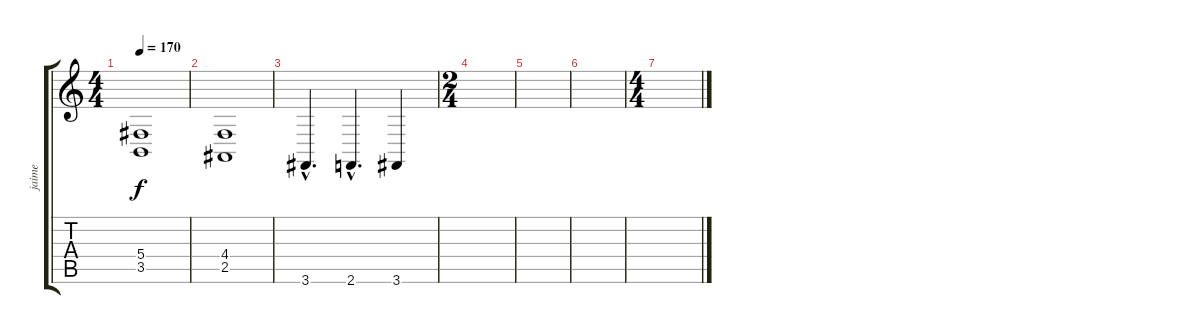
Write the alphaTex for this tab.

\track ("jaime" "jaime") {instrument stringensemble1}
\staff {score tabs}
\tuning (Eb4 Bb3 Gb3 Db3 Ab2 Eb2) {hide}
\ts (4 4)
\tempo 170
\clef g2
\ks c
(5.4 3.5).1{dy f} |
(4.4 2.5).1 |
3.6{hac}.4{d} 2.6{hac}.4{d} 3.6.4 |
\ts (2 4)
|
|
|
\ts (4 4)
